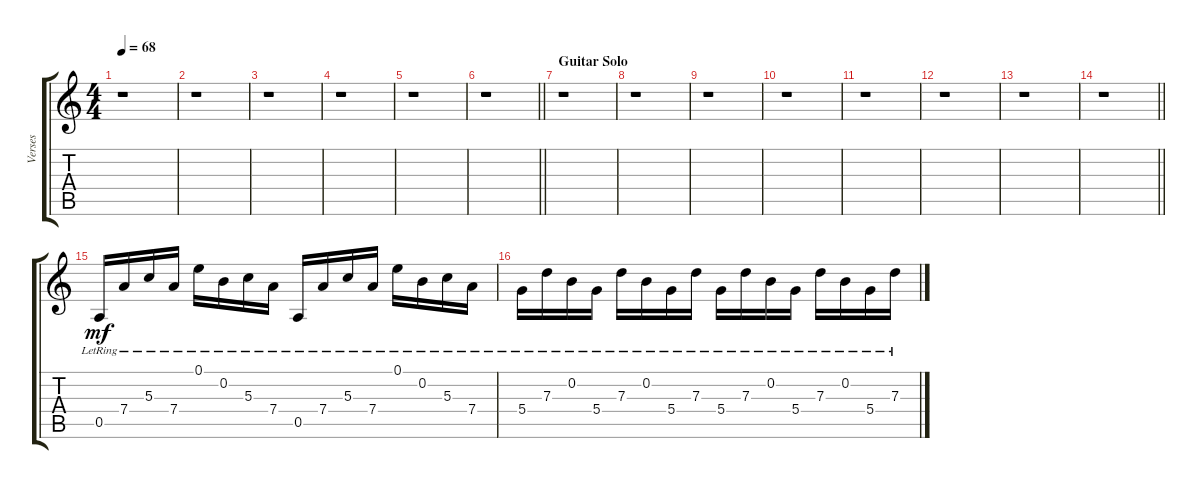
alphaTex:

\track ("Verses" "Verses") {instrument acousticguitarnylon}
\staff {score tabs}
\tuning (E4 B3 G3 D3 A2 E2) {hide}
\ts (4 4)
\tempo 68
\clef g2
\ks c
r.1{dy mf} |
r.1 |
r.1 |
r.1 |
r.1 |
\barLineRight lightlight
r.1 |
\section ("" "Guitar Solo")
r.1 |
r.1 |
r.1 |
r.1 |
r.1 |
r.1 |
r.1 |
\barLineRight lightlight
r.1 |
0.5{lr}.16 7.4{lr}.16 5.3{lr}.16 7.4{lr}.16 0.1{lr}.16 0.2{lr}.16 5.3{lr}.16 7.4{lr}.16 0.5{lr}.16 7.4{lr}.16 5.3{lr}.16 7.4{lr}.16 0.1{lr}.16 0.2{lr}.16 5.3{lr}.16 7.4{lr}.16 |
5.4{lr}.16 7.3{lr}.16 0.2{lr}.16 5.4{lr}.16 7.3{lr}.16 0.2{lr}.16 5.4{lr}.16 7.3{lr}.16 5.4{lr}.16 7.3{lr}.16 0.2{lr}.16 5.4{lr}.16 7.3{lr}.16 0.2{lr}.16 5.4{lr}.16 7.3{lr}.16
